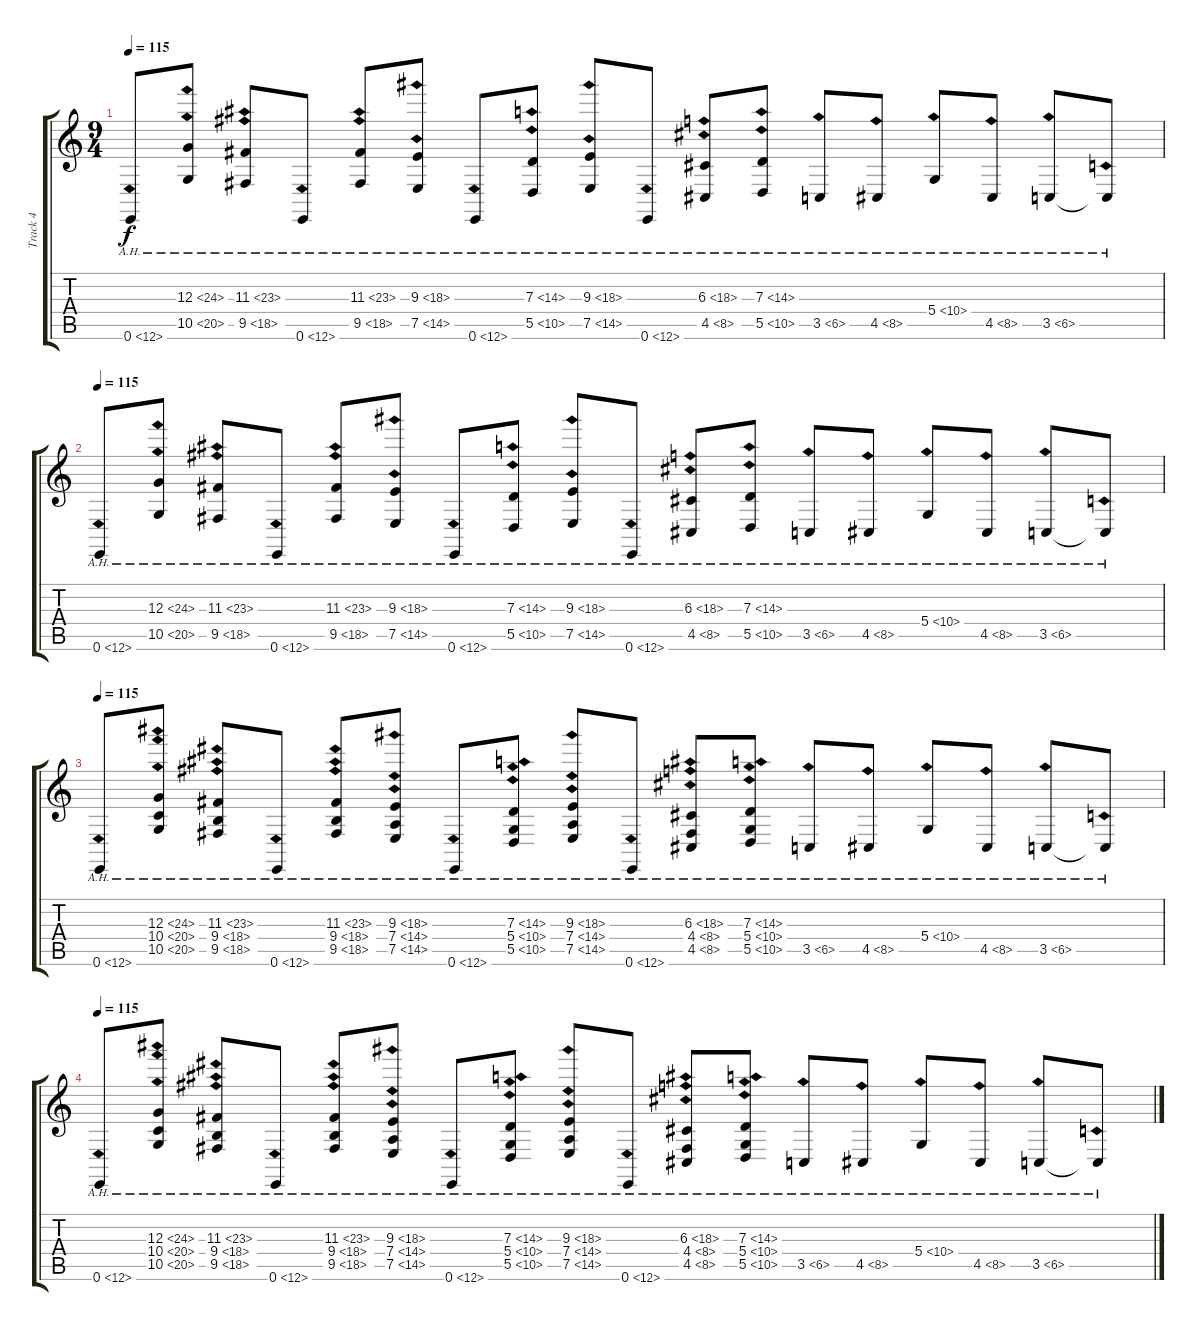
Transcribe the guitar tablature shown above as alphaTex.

\track ("Track 4" "Track 4") {instrument stringensemble1}
\staff {score tabs}
\tuning (E4 B3 G3 D3 A2 E2) {hide}
\ts (9 4)
\tempo 115
\clef g2
\ks c
0.6{ah 12}.8{dy f} (12.3{ah 12} 10.5{ah 10}).8 (11.3{ah 12} 9.5{ah 9}).8 0.6{ah 12}.8 (11.3{ah 12} 9.5{ah 9}).8 (9.3{ah 9} 7.5{ah 7}).8 0.6{ah 12}.8 (7.3{ah 7} 5.5{ah 5}).8 (9.3{ah 9} 7.5{ah 7}).8 0.6{ah 12}.8 (6.3{ah 12} 4.5{ah 4}).8 (7.3{ah 7} 5.5{ah 5}).8 3.5{ah 3}.8 4.5{ah 4}.8 5.4{ah 5}.8 4.5{ah 4}.8 3.5{ah 3}.8 3.5{ah 12 t}.8 |
\tempo 115
0.6{ah 12}.8 (12.3{ah 12} 10.5{ah 10}).8 (11.3{ah 12} 9.5{ah 9}).8 0.6{ah 12}.8 (11.3{ah 12} 9.5{ah 9}).8 (9.3{ah 9} 7.5{ah 7}).8 0.6{ah 12}.8 (7.3{ah 7} 5.5{ah 5}).8 (9.3{ah 9} 7.5{ah 7}).8 0.6{ah 12}.8 (6.3{ah 12} 4.5{ah 4}).8 (7.3{ah 7} 5.5{ah 5}).8 3.5{ah 3}.8 4.5{ah 4}.8 5.4{ah 5}.8 4.5{ah 4}.8 3.5{ah 3}.8 3.5{ah 12 t}.8 |
\tempo 115
0.6{ah 12}.8 (12.3{ah 12} 10.4{ah 10} 10.5{ah 10}).8 (11.3{ah 12} 9.4{ah 9} 9.5{ah 9}).8 0.6{ah 12}.8 (11.3{ah 12} 9.4{ah 9} 9.5{ah 9}).8 (9.3{ah 9} 7.4{ah 7} 7.5{ah 7}).8 0.6{ah 12}.8 (7.3{ah 7} 5.4{ah 5} 5.5{ah 5}).8 (9.3{ah 9} 7.4{ah 7} 7.5{ah 7}).8 0.6{ah 12}.8 (6.3{ah 12} 4.4{ah 4} 4.5{ah 4}).8 (7.3{ah 7} 5.4{ah 5} 5.5{ah 5}).8 3.5{ah 3}.8 4.5{ah 4}.8 5.4{ah 5}.8 4.5{ah 4}.8 3.5{ah 3}.8 3.5{ah 12 t}.8 |
\tempo 115
0.6{ah 12}.8 (12.3{ah 12} 10.4{ah 10} 10.5{ah 10}).8 (11.3{ah 12} 9.4{ah 9} 9.5{ah 9}).8 0.6{ah 12}.8 (11.3{ah 12} 9.4{ah 9} 9.5{ah 9}).8 (9.3{ah 9} 7.4{ah 7} 7.5{ah 7}).8 0.6{ah 12}.8 (7.3{ah 7} 5.4{ah 5} 5.5{ah 5}).8 (9.3{ah 9} 7.4{ah 7} 7.5{ah 7}).8 0.6{ah 12}.8 (6.3{ah 12} 4.4{ah 4} 4.5{ah 4}).8 (7.3{ah 7} 5.4{ah 5} 5.5{ah 5}).8 3.5{ah 3}.8 4.5{ah 4}.8 5.4{ah 5}.8 4.5{ah 4}.8 3.5{ah 3}.8 3.5{ah 12 t}.8
